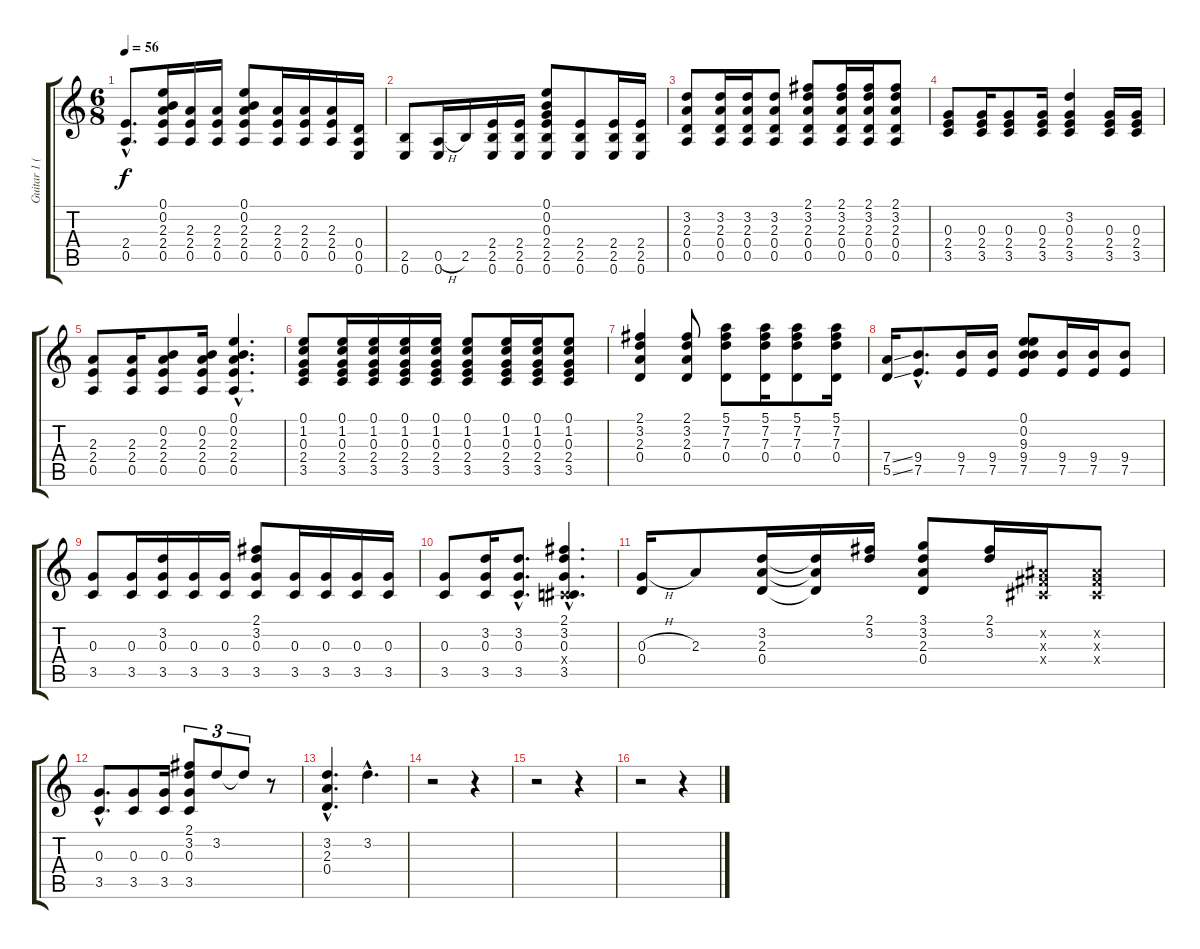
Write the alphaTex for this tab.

\track ("Guitar 1 (acous)" "Guitar 1 (") {instrument acousticguitarsteel}
\staff {score tabs}
\tuning (E4 B3 G3 D3 A2 E2) {hide}
\ts (6 8)
\tempo 56
\clef g2
\ks c
(2.4{hac} 0.5{hac}).8{d dy f} (0.1 0.2 2.3 2.4 0.5).16 (2.3 2.4 0.5).16 (2.3 2.4 0.5).16 (0.1 0.2 2.3 2.4 0.5).8 (2.3 2.4 0.5).16 (2.3 2.4 0.5).16 (2.3 2.4 0.5).16 (0.4 0.5 0.6).16 |
(2.5 0.6).8 (0.5{h} 0.6).16 2.5.16 (2.4 2.5 0.6).16 (2.4 2.5 0.6).16 (0.1 0.2 0.3 2.4 2.5 0.6).8 (2.4 2.5 0.6).8 (2.4 2.5 0.6).16 (2.4 2.5 0.6).16 |
(3.2 2.3 0.4 0.5).8 (3.2 2.3 0.4 0.5).16 (3.2 2.3 0.4 0.5).16 (3.2 2.3 0.4 0.5).8 (2.1 3.2 2.3 0.4 0.5).8 (2.1 3.2 2.3 0.4 0.5).16 (2.1 3.2 2.3 0.4 0.5).16 (2.1 3.2 2.3 0.4 0.5).8 |
(0.3 2.4 3.5).8 (0.3 2.4 3.5).16 (0.3 2.4 3.5).8 (0.3 2.4 3.5).16 (3.2 0.3 2.4 3.5).4 (0.3 2.4 3.5).16 (0.3 2.4 3.5).16 |
(2.3 2.4 0.5).8 (2.3 2.4 0.5).16 (0.2 2.3 2.4 0.5).8 (0.2 2.3 2.4 0.5).16 (0.1{hac} 0.2{hac} 2.3{hac} 2.4{hac} 0.5{hac}).4{d} |
(0.1 1.2 0.3 2.4 3.5).8 (0.1 1.2 0.3 2.4 3.5).16 (0.1 1.2 0.3 2.4 3.5).16 (0.1 1.2 0.3 2.4 3.5).16 (0.1 1.2 0.3 2.4 3.5).16 (0.1 1.2 0.3 2.4 3.5).8 (0.1 1.2 0.3 2.4 3.5).16 (0.1 1.2 0.3 2.4 3.5).16 (0.1 1.2 0.3 2.4 3.5).8 |
(2.1 3.2 2.3 0.4).4 (2.1 3.2 2.3 0.4).8 (5.1 7.2 7.3 0.4).8 (5.1 7.2 7.3 0.4).16 (5.1 7.2 7.3 0.4).8 (5.1 7.2 7.3 0.4).16 |
(7.4{ss} 5.5{ss}).16 (9.4{hac} 7.5{hac}).8{d} (9.4 7.5).16 (9.4 7.5).16 (0.1 0.2 9.3 9.4 7.5).8 (9.4 7.5).16 (9.4 7.5).16 (9.4 7.5).8 |
(0.3 3.5).8 (0.3 3.5).16 (3.2 0.3 3.5).16 (0.3 3.5).16 (0.3 3.5).16 (2.1 3.2 0.3 3.5).8 (0.3 3.5).16 (0.3 3.5).16 (0.3 3.5).16 (0.3 3.5).16 |
(0.3 3.5).8 (3.2 0.3 3.5).16 (3.2{hac} 0.3{hac} 3.5{hac}).8{d} (2.1{hac} 3.2{hac} 0.3{hac} -1.4{hac x} 3.5{hac}).4{d} |
(0.3{h} 0.4).16 2.3.8 (3.2 2.3 0.4).16 (3.2{t} 2.3{t} 0.4{t}).16 (2.1 3.2).16 (3.1 3.2 2.3 0.4).8 (2.1 3.2).16 (-1.2{x} -1.3{x} -1.4{x}).16 (-1.2{x} -1.3{x} -1.4{x}).8 |
(0.3{hac} 3.5{hac}).8{d} (0.3 3.5).8 (0.3 3.5).16 (2.1 3.2 0.3 3.5).8{tu (3 2)} 3.2.8{tu (3 2)} 3.2{t}.8{tu (3 2)} r.8 |
(3.2{hac} 2.3{hac} 0.4{hac}).4{d} 3.2{hac}.4{d} |
r.2 r.4 |
r.2 r.4 |
r.2 r.4
